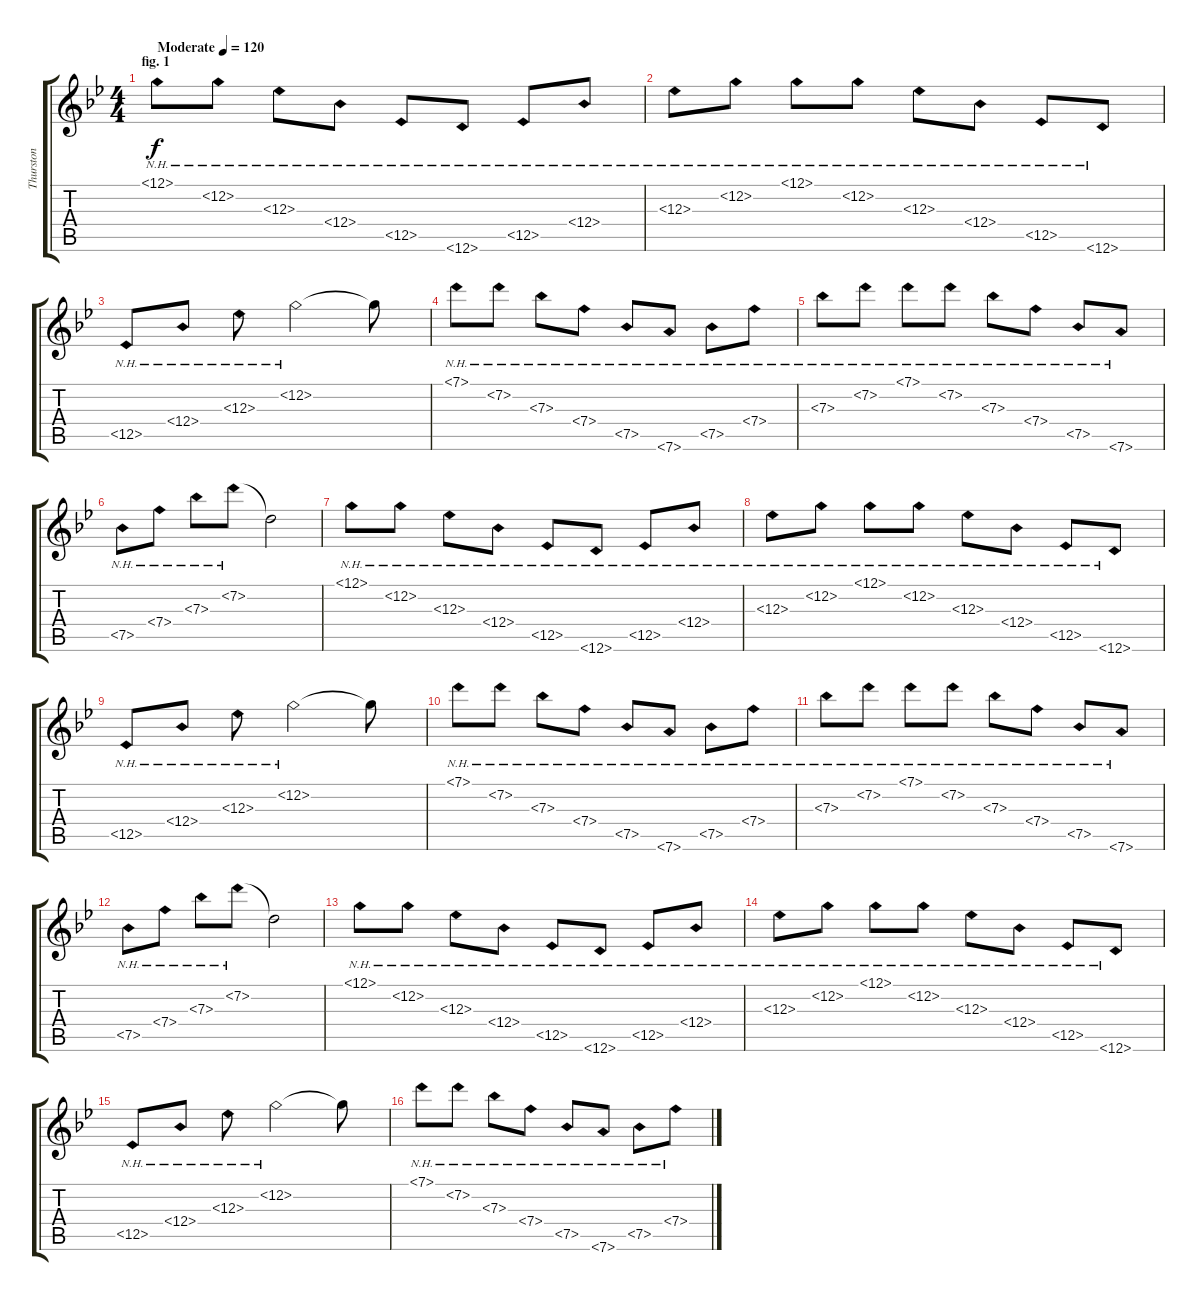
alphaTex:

\track ("Thurston" "Thurston") {instrument acousticguitarsteel}
\staff {score tabs}
\tuning (G3 G3 Eb3 Bb2 Eb2 D2) {hide}
\ts (4 4)
\section ("" "fig. 1")
\tempo (120 "Moderate")
\clef g2
\ks gminor
12.1{nh}.8{dy f instrument acousticguitarsteel} 12.2{nh}.8 12.3{nh}.8 12.4{nh}.8 12.5{nh}.8 12.6{nh}.8 12.5{nh}.8 12.4{nh}.8 |
12.3{nh}.8 12.2{nh}.8 12.1{nh}.8 12.2{nh}.8 12.3{nh}.8 12.4{nh}.8 12.5{nh}.8 12.6{nh}.8 |
12.5{nh}.8 12.4{nh}.8 12.3{nh}.8 12.2{nh}.2 12.2{t}.8 |
7.1{nh}.8 7.2{nh}.8 7.3{nh}.8 7.4{nh}.8 7.5{nh}.8 7.6{nh}.8 7.5{nh}.8 7.4{nh}.8 |
7.3{nh}.8 7.2{nh}.8 7.1{nh}.8 7.2{nh}.8 7.3{nh}.8 7.4{nh}.8 7.5{nh}.8 7.6{nh}.8 |
7.5{nh}.8 7.4{nh}.8 7.3{nh}.8 7.2{nh}.8 7.2{t}.2 |
12.1{nh}.8 12.2{nh}.8 12.3{nh}.8 12.4{nh}.8 12.5{nh}.8 12.6{nh}.8 12.5{nh}.8 12.4{nh}.8 |
12.3{nh}.8 12.2{nh}.8 12.1{nh}.8 12.2{nh}.8 12.3{nh}.8 12.4{nh}.8 12.5{nh}.8 12.6{nh}.8 |
12.5{nh}.8 12.4{nh}.8 12.3{nh}.8 12.2{nh}.2 12.2{t}.8 |
7.1{nh}.8 7.2{nh}.8 7.3{nh}.8 7.4{nh}.8 7.5{nh}.8 7.6{nh}.8 7.5{nh}.8 7.4{nh}.8 |
7.3{nh}.8 7.2{nh}.8 7.1{nh}.8 7.2{nh}.8 7.3{nh}.8 7.4{nh}.8 7.5{nh}.8 7.6{nh}.8 |
7.5{nh}.8 7.4{nh}.8 7.3{nh}.8 7.2{nh}.8 7.2{t}.2 |
12.1{nh}.8 12.2{nh}.8 12.3{nh}.8 12.4{nh}.8 12.5{nh}.8 12.6{nh}.8 12.5{nh}.8 12.4{nh}.8 |
12.3{nh}.8 12.2{nh}.8 12.1{nh}.8 12.2{nh}.8 12.3{nh}.8 12.4{nh}.8 12.5{nh}.8 12.6{nh}.8 |
12.5{nh}.8 12.4{nh}.8 12.3{nh}.8 12.2{nh}.2 12.2{t}.8 |
7.1{nh}.8 7.2{nh}.8 7.3{nh}.8 7.4{nh}.8 7.5{nh}.8 7.6{nh}.8 7.5{nh}.8 7.4{nh}.8
